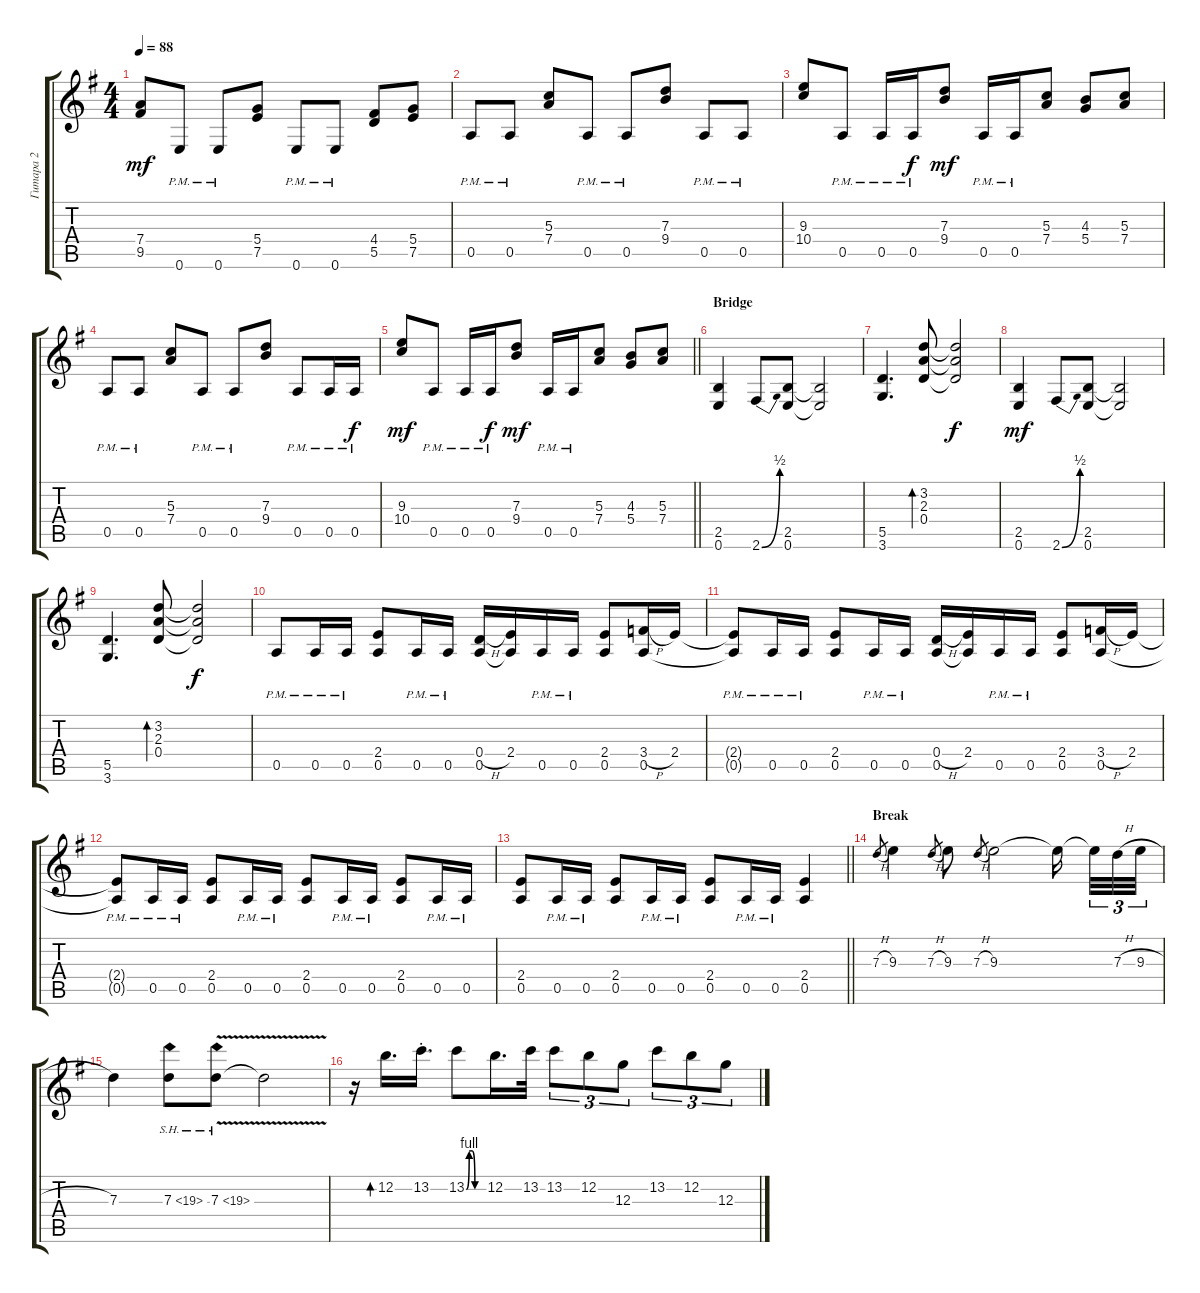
\track ("Гитара 2" "Гитара 2") {instrument distortionguitar}
\staff {score tabs}
\tuning (E4 B3 G3 D3 A2 E2) {hide}
\ts (4 4)
\tempo 88
\clef g2
\ks eminor
(7.4 9.5).8{dy mf} 0.6{pm}.8 0.6{pm}.8 (5.4 7.5).8 0.6{pm}.8 0.6{pm}.8 (4.4 5.5).8 (5.4 7.5).8 |
0.5{pm}.8 0.5{pm}.8 (5.3 7.4).8 0.5{pm}.8 0.5{pm}.8 (7.3 9.4).8 0.5{pm}.8 0.5{pm}.8 |
(9.3 10.4).8 0.5{pm}.8 0.5{pm}.16 0.5{pm}.16{dy f} (7.3 9.4).8{dy mf} 0.5{pm}.16 0.5{pm}.16 (5.3 7.4).8 (4.3 5.4).8 (5.3 7.4).8 |
0.5{pm}.8 0.5{pm}.8 (5.3 7.4).8 0.5{pm}.8 0.5{pm}.8 (7.3 9.4).8 0.5{pm}.8 0.5{pm}.16 0.5{pm}.16{dy f} |
\barLineRight lightlight
(9.3 10.4).8{dy mf} 0.5{pm}.8 0.5{pm}.16 0.5{pm}.16{dy f} (7.3 9.4).8{dy mf} 0.5{pm}.16 0.5{pm}.16 (5.3 7.4).8 (4.3 5.4).8 (5.3 7.4).8 |
\section ("" "Bridge")
(2.5 0.6).4 2.6{be (bend 0 0 60 2)}.8 (2.5 0.6).8 (2.5{t} 0.6{t}).2 |
(5.5 3.6).4{d} (3.2 2.3 0.4).8{bd 60} (3.2{t} 2.3{t} 0.4{t}).2{dy f} |
(2.5 0.6).4{dy mf} 2.6{be (bend 0 0 60 2)}.8 (2.5 0.6).8 (2.5{t} 0.6{t}).2 |
(5.5 3.6).4{d} (3.2 2.3 0.4).8{bd 60} (3.2{t} 2.3{t} 0.4{t}).2{dy f} |
0.5{pm}.8 0.5{pm}.16 0.5{pm}.16 (2.4 0.5).8 0.5{pm}.16 0.5{pm}.16 (0.4{h} 0.5).16 (2.4 0.5{t}).16 0.5{pm}.16 0.5{pm}.16 (2.4 0.5).8 (3.4{h} 0.5).16 2.4.16 |
(2.4{t} 0.5{pm t}).8 0.5{pm}.16 0.5{pm}.16 (2.4 0.5).8 0.5{pm}.16 0.5{pm}.16 (0.4{h} 0.5).16 (2.4 0.5{t}).16 0.5{pm}.16 0.5{pm}.16 (2.4 0.5).8 (3.4{h} 0.5).16 2.4.16 |
(2.4{t} 0.5{pm t}).8 0.5{pm}.16 0.5{pm}.16 (2.4 0.5).8 0.5{pm}.16 0.5{pm}.16 (2.4 0.5).8 0.5{pm}.16 0.5{pm}.16 (2.4 0.5).8 0.5{pm}.16 0.5{pm}.16 |
\barLineRight lightlight
(2.4 0.5).8 0.5{pm}.16 0.5{pm}.16 (2.4 0.5).8 0.5{pm}.16 0.5{pm}.16 (2.4 0.5).8 0.5{pm}.16 0.5{pm}.16 (2.4 0.5).4 |
\section ("" "Break")
7.3{h}.8{gr} 9.3.4 7.3{h}.8{gr} 9.3.8 7.3{h}.8{gr} 9.3.2 9.3{t}.16{beam splitsecondary} 9.3{t}.32{tu (3 2)} 7.3{h}.32{tu (3 2)} 9.3{h}.32{tu (3 2)} |
7.3.4 7.3{sh 12}.8 7.3{sh 12 v}.8 7.3{t}.2 |
r.16 12.2.16{d bd 60} 13.2{st}.16{d} 13.2{be (custom 0 0 10 4 20 4 30 0 60 0)}.8 12.2.16{d} 13.2.32 13.2.8{tu (3 2)} 12.2.8{tu (3 2)} 12.3.8{tu (3 2)} 13.2.8{tu (3 2)} 12.2.8{tu (3 2)} 12.3.8{tu (3 2)}
